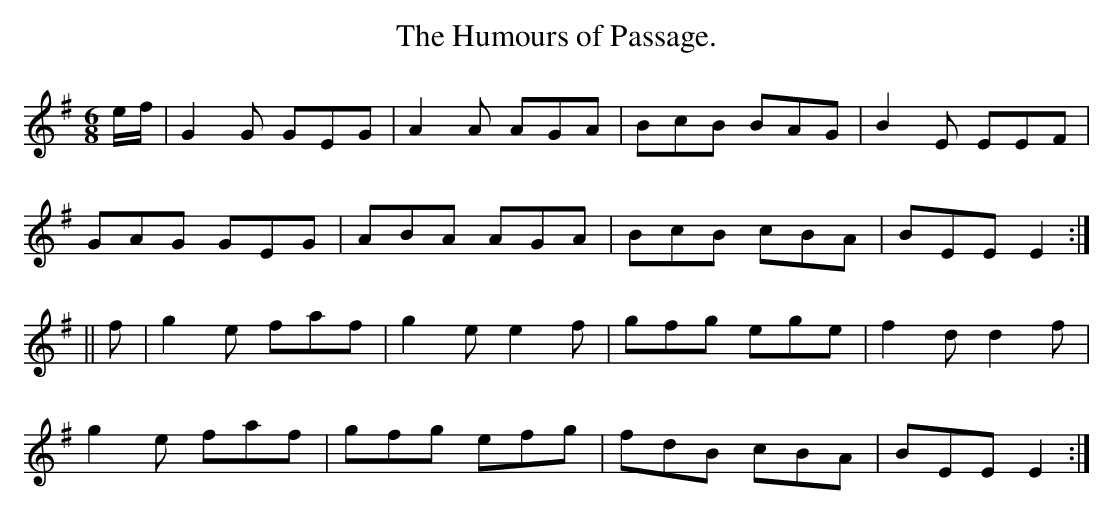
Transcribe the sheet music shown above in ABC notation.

X:1
T: The Humours of Passage.
M: 6/8
L: 1/8
K: Em
e/f/ | G2 G GEG | A2 A AGA | BcB BAG | B2 E EEF |
GAG GEG | ABA AGA | BcB cBA | BEE E2 :|
|| f | g2 e faf | g2 e e2 f | gfg ege | f2 d d2 f |
g2 e faf | gfg efg | fdB cBA | BEE E2 :|
